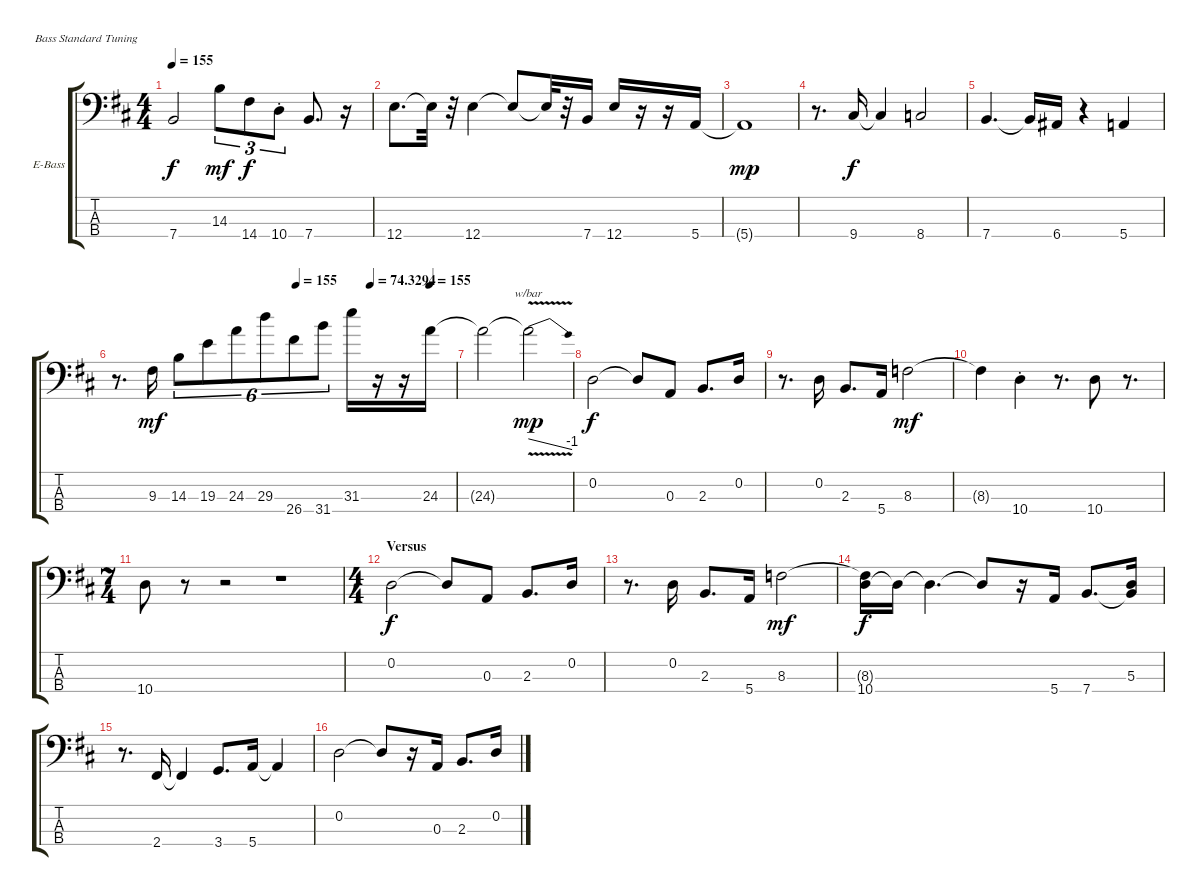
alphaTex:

\bracketExtendMode groupsimilarinstruments
\firstSystemTrackNameOrientation horizontal
\otherSystemsTrackNameOrientation horizontal
\track ("Bass" "E-Bass") {instrument electricbassfinger}
\staff {score tabs}
\tuning (G2 D2 A1 E1)
\ts (4 4)
\tempo 155
\clef f4
\ks d
7.4{t}.2{dy f} 14.3.8{tu (3 2) dy mf} 14.4.8{tu (3 2) dy f} 10.4{st}.8{tu (3 2)} 7.4.8{d} r.16 |
12.4.8{d} 12.4{t}.32 r.32 12.4.4 12.4{t}.8 12.4{t}.32 r.32 7.4.16 12.4.16 r.16 r.16 5.4.16 |
5.4{t}.1{dy mp} |
r.8{d} 9.4.16{dy f} 9.4{t}.4 8.4.2 |
7.4.4{d} 7.4{t}.16 6.4.16 r.4 5.4.4 |
\tempo (155 0.53125)
\tempo (74.3294 0.75)
\tempo (155 0.925)
r.8{d} 9.3.16{dy mf} 14.3.8{tu (6 4)} 19.3.8{tu (6 4)} 24.3.8{tu (6 4)} 29.3.8{tu (6 4)} 26.4.8{tu (6 4)} 31.4.8{tu (6 4)} 31.3.16 r.16 r.16 24.3.16 |
24.3{t}.2 24.3{v t}.2{tbe (dive default 0 0 45 -4) dy mp} |
0.2.2{dy f} 0.2{t}.8 0.3.8 2.3.8{d} 0.2.16 |
r.8{d} 0.2.16 2.3.8{d} 5.4.16 8.3.2{dy mf} |
8.3{t}.4 10.4{st}.4 r.8{d} 10.4.8 r.8{d} |
\ts (7 4)
10.4.8 r.8 r.2 r.1 |
\ts (4 4)
\section ("" "Versus")
0.2.2{dy f} 0.2{t}.8 0.3.8 2.3.8{d} 0.2.16 |
r.8{d} 0.2.16 2.3.8{d} 5.4.16 8.3.2{dy mf} |
(8.3{t} 10.4).16{dy f} 10.4{t}.16 10.4{t}.4{d} 10.4{t}.8 r.16 5.4.16 7.4.8{d} (7.4{t} 5.3).16 |
r.8{d} 2.4.16 2.4{t}.4 3.4.8{d} 5.4.16 5.4{t}.4 |
0.2.2 0.2{t}.8 r.16 0.3.16 2.3.8{d} 0.2.16
